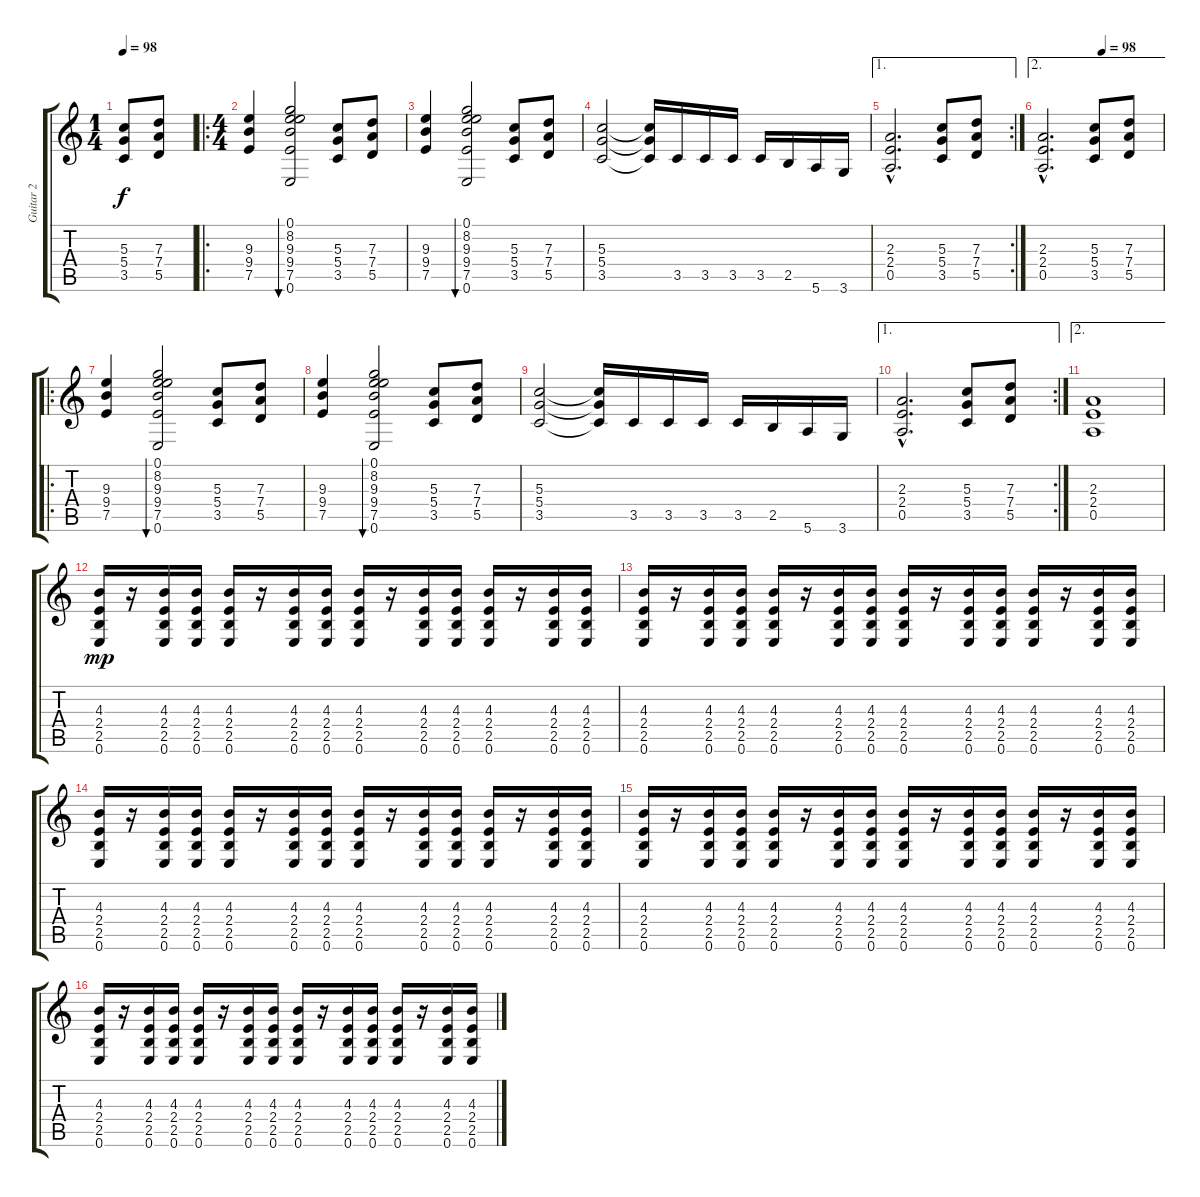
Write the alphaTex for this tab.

\track ("Guitar 2" "Guitar 2") {instrument distortionguitar}
\staff {score tabs}
\tuning (E4 B3 G3 D3 A2 E2) {hide}
\ts (1 4)
\tempo 98
\tempo 70
\tempo 98
\clef g2
\ks c
(5.3 5.4 3.5).8{dy f volume 10 instrument distortionguitar} (7.3 7.4 5.5).8 |
\ro
\ts (4 4)
(9.3 9.4 7.5).4 (0.1 8.2 9.3 9.4 7.5 0.6).2{bu 120} (5.3 5.4 3.5).8 (7.3 7.4 5.5).8 |
(9.3 9.4 7.5).4 (0.1 8.2 9.3 9.4 7.5 0.6).2{bu 120} (5.3 5.4 3.5).8 (7.3 7.4 5.5).8 |
(5.3 5.4 3.5).2 (5.3{t} 5.4{t} 3.5{t}).16 3.5.16 3.5.16 3.5.16 3.5.16 2.5.16 5.6.16 3.6.16 |
\ae 1
\rc 2
(2.3{hac} 2.4{hac} 0.5{hac}).2{d} (5.3 5.4 3.5).8 (7.3 7.4 5.5).8 |
\ae 2
\tempo (98 0.5)
(2.3{hac} 2.4{hac} 0.5{hac}).2{d} (5.3 5.4 3.5).8 (7.3 7.4 5.5).8 |
\ro
(9.3 9.4 7.5).4 (0.1 8.2 9.3 9.4 7.5 0.6).2{bu 120} (5.3 5.4 3.5).8 (7.3 7.4 5.5).8 |
(9.3 9.4 7.5).4 (0.1 8.2 9.3 9.4 7.5 0.6).2{bu 120} (5.3 5.4 3.5).8 (7.3 7.4 5.5).8 |
(5.3 5.4 3.5).2 (5.3{t} 5.4{t} 3.5{t}).16 3.5.16 3.5.16 3.5.16 3.5.16 2.5.16 5.6.16 3.6.16 |
\ae 1
\rc 2
(2.3{hac} 2.4{hac} 0.5{hac}).2{d} (5.3 5.4 3.5).8 (7.3 7.4 5.5).8 |
\ae 2
(2.3 2.4 0.5).1 |
(4.3 2.4 2.5 0.6).16{dy mp volume 13} r.16 (4.3 2.4 2.5 0.6).16 (4.3 2.4 2.5 0.6).16 (4.3 2.4 2.5 0.6).16{volume 10} r.16 (4.3 2.4 2.5 0.6).16 (4.3 2.4 2.5 0.6).16 (4.3 2.4 2.5 0.6).16 r.16 (4.3 2.4 2.5 0.6).16 (4.3 2.4 2.5 0.6).16 (4.3 2.4 2.5 0.6).16 r.16 (4.3 2.4 2.5 0.6).16 (4.3 2.4 2.5 0.6).16 |
(4.3 2.4 2.5 0.6).16 r.16 (4.3 2.4 2.5 0.6).16 (4.3 2.4 2.5 0.6).16 (4.3 2.4 2.5 0.6).16 r.16 (4.3 2.4 2.5 0.6).16 (4.3 2.4 2.5 0.6).16 (4.3 2.4 2.5 0.6).16 r.16 (4.3 2.4 2.5 0.6).16 (4.3 2.4 2.5 0.6).16 (4.3 2.4 2.5 0.6).16 r.16 (4.3 2.4 2.5 0.6).16 (4.3 2.4 2.5 0.6).16 |
(4.3 2.4 2.5 0.6).16 r.16 (4.3 2.4 2.5 0.6).16 (4.3 2.4 2.5 0.6).16 (4.3 2.4 2.5 0.6).16 r.16 (4.3 2.4 2.5 0.6).16 (4.3 2.4 2.5 0.6).16 (4.3 2.4 2.5 0.6).16 r.16 (4.3 2.4 2.5 0.6).16 (4.3 2.4 2.5 0.6).16 (4.3 2.4 2.5 0.6).16 r.16 (4.3 2.4 2.5 0.6).16 (4.3 2.4 2.5 0.6).16 |
(4.3 2.4 2.5 0.6).16 r.16 (4.3 2.4 2.5 0.6).16 (4.3 2.4 2.5 0.6).16 (4.3 2.4 2.5 0.6).16 r.16 (4.3 2.4 2.5 0.6).16 (4.3 2.4 2.5 0.6).16 (4.3 2.4 2.5 0.6).16 r.16 (4.3 2.4 2.5 0.6).16 (4.3 2.4 2.5 0.6).16 (4.3 2.4 2.5 0.6).16 r.16 (4.3 2.4 2.5 0.6).16 (4.3 2.4 2.5 0.6).16 |
(4.3 2.4 2.5 0.6).16 r.16 (4.3 2.4 2.5 0.6).16 (4.3 2.4 2.5 0.6).16 (4.3 2.4 2.5 0.6).16 r.16 (4.3 2.4 2.5 0.6).16 (4.3 2.4 2.5 0.6).16 (4.3 2.4 2.5 0.6).16 r.16 (4.3 2.4 2.5 0.6).16 (4.3 2.4 2.5 0.6).16 (4.3 2.4 2.5 0.6).16 r.16 (4.3 2.4 2.5 0.6).16 (4.3 2.4 2.5 0.6).16
